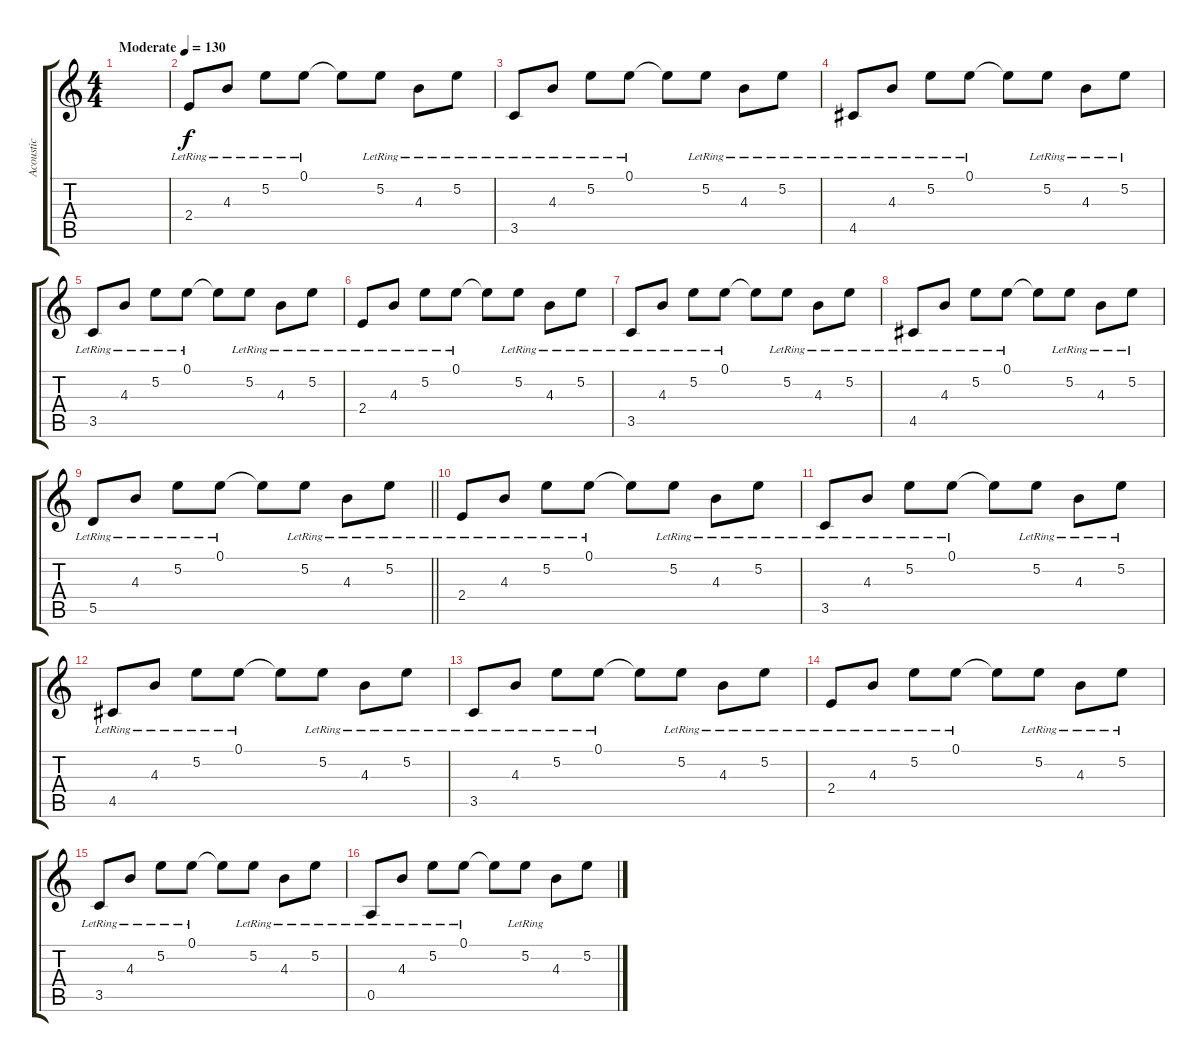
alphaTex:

\track ("Acoustic" "Acoustic") {instrument acousticguitarsteel}
\staff {score tabs}
\tuning (E4 B3 G3 D3 A2 E2) {hide}
\ts (4 4)
\tempo (130 "Moderate")
\clef g2
\ks c
|
2.4{lr}.8 4.3{lr}.8 5.2{lr}.8 0.1{lr}.8 0.1{t}.8 5.2{lr}.8 4.3{lr}.8 5.2{lr}.8 |
3.5{lr}.8 4.3{lr}.8 5.2{lr}.8 0.1{lr}.8 0.1{t}.8 5.2{lr}.8 4.3{lr}.8 5.2{lr}.8 |
4.5{lr}.8 4.3{lr}.8 5.2{lr}.8 0.1{lr}.8 0.1{t}.8 5.2{lr}.8 4.3{lr}.8 5.2{lr}.8 |
3.5{lr}.8 4.3{lr}.8 5.2{lr}.8 0.1{lr}.8 0.1{t}.8 5.2{lr}.8 4.3{lr}.8 5.2{lr}.8 |
2.4{lr}.8 4.3{lr}.8 5.2{lr}.8 0.1{lr}.8 0.1{t}.8 5.2{lr}.8 4.3{lr}.8 5.2{lr}.8 |
3.5{lr}.8 4.3{lr}.8 5.2{lr}.8 0.1{lr}.8 0.1{t}.8 5.2{lr}.8 4.3{lr}.8 5.2{lr}.8 |
4.5{lr}.8 4.3{lr}.8 5.2{lr}.8 0.1{lr}.8 0.1{t}.8 5.2{lr}.8 4.3{lr}.8 5.2{lr}.8 |
\barLineRight lightlight
5.5{lr}.8 4.3{lr}.8 5.2{lr}.8 0.1{lr}.8 0.1{t}.8 5.2{lr}.8 4.3{lr}.8 5.2{lr}.8 |
2.4{lr}.8{volume 12} 4.3{lr}.8 5.2{lr}.8 0.1{lr}.8 0.1{t}.8 5.2{lr}.8 4.3{lr}.8 5.2{lr}.8 |
3.5{lr}.8 4.3{lr}.8 5.2{lr}.8 0.1{lr}.8 0.1{t}.8 5.2{lr}.8 4.3{lr}.8 5.2{lr}.8 |
4.5{lr}.8 4.3{lr}.8 5.2{lr}.8 0.1{lr}.8 0.1{t}.8 5.2{lr}.8 4.3{lr}.8 5.2{lr}.8 |
3.5{lr}.8 4.3{lr}.8 5.2{lr}.8 0.1{lr}.8 0.1{t}.8 5.2{lr}.8 4.3{lr}.8 5.2{lr}.8 |
2.4{lr}.8 4.3{lr}.8 5.2{lr}.8 0.1{lr}.8 0.1{t}.8 5.2{lr}.8 4.3{lr}.8 5.2{lr}.8 |
3.5{lr}.8 4.3{lr}.8 5.2{lr}.8 0.1{lr}.8 0.1{t}.8 5.2{lr}.8 4.3{lr}.8 5.2{lr}.8 |
0.5{lr}.8 4.3{lr}.8 5.2{lr}.8 0.1{lr}.8 0.1{t}.8 5.2{lr}.8 4.3.8 5.2.8
